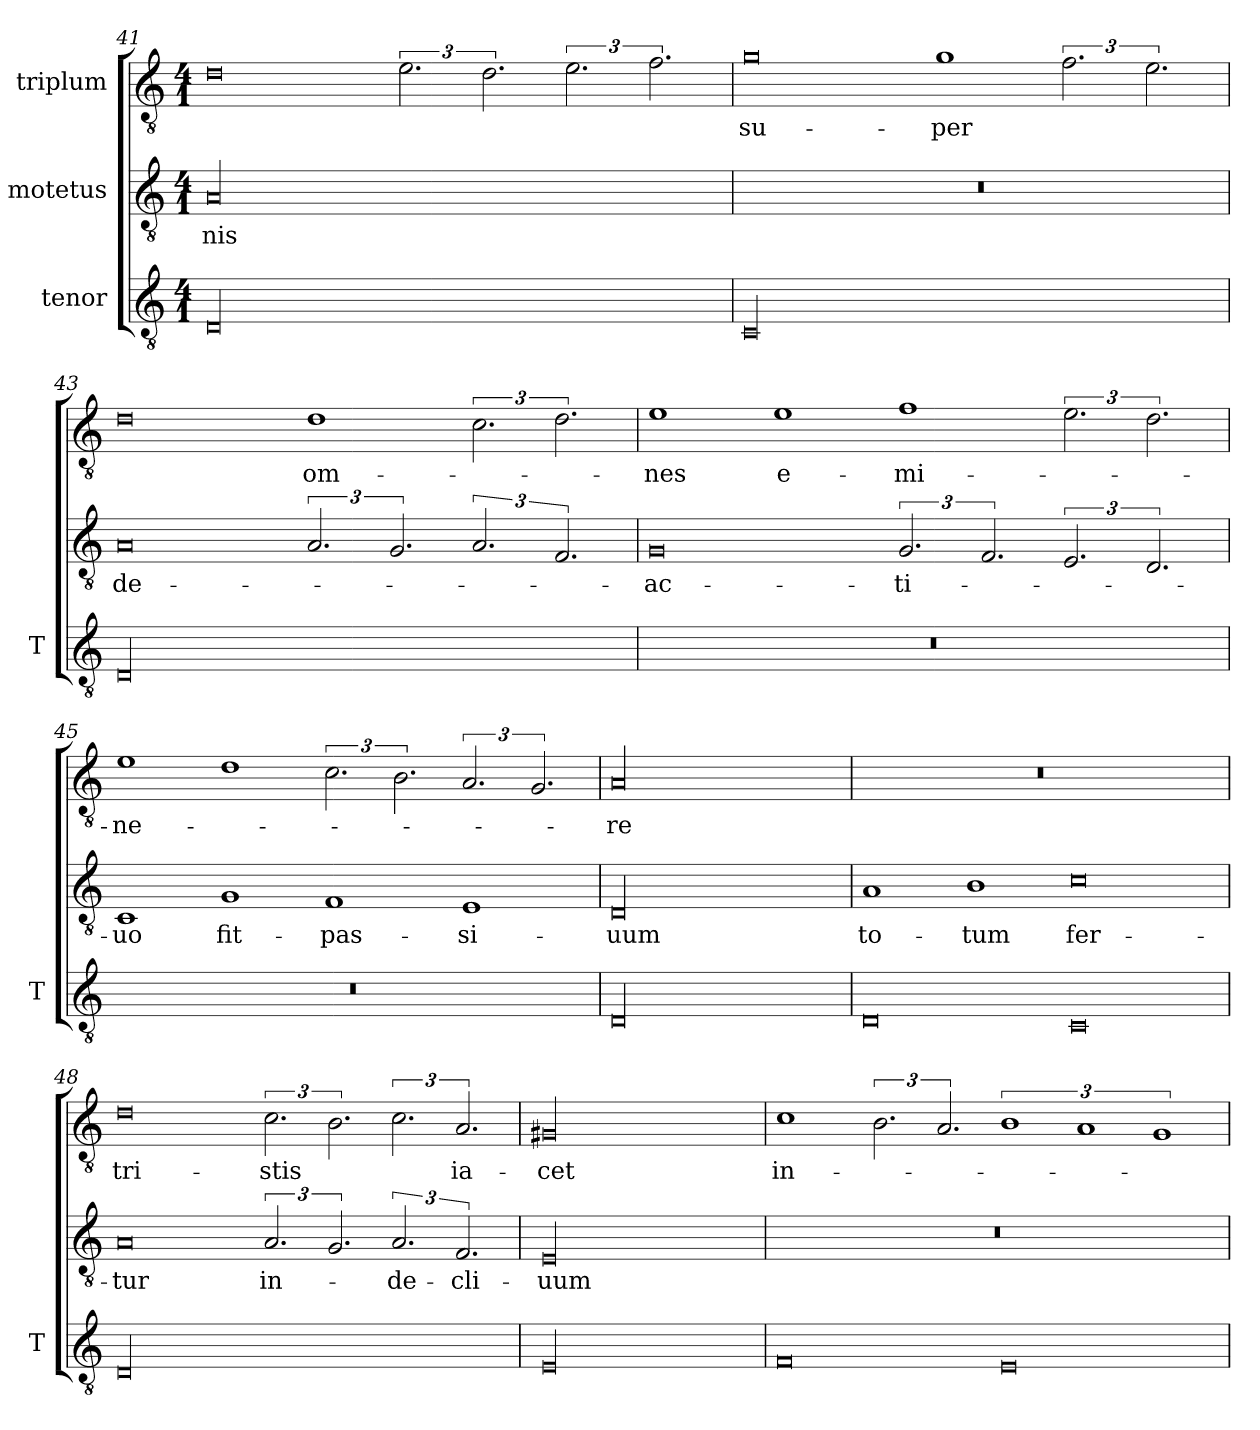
**kern	**kern	**text	**kern	**text
*part3	*part2	*part2	*part1	*part1
*staff3	*staff2	*staff2	*staff1	*staff1
*I"tenor	*I"motetus	*	*I"triplum	*
*I'T	*	*	*	*
*clefGv2	*clefGv2	*	*clefGv2	*
*k[]	*k[]	*	*k[]	*
*C:	*C:	*	*C:	*
*M4/1	*M4/1	*	*M4/1	*
=41	=41	=41	=41	=41
00D/	00A/	-nis	0d\	.
.	.	.	3.e\	.
.	.	.	3.d\	.
.	.	.	3.e\	.
.	.	.	3.f\	.
=42	=42	=42	=42	=42
00C/	00r	.	0g\	su-
.	.	.	1g\	-per
.	.	.	3.f\	.
.	.	.	3.e\	.
=43	=43	=43	=43	=43
00D/	0A/	de-	0d\	.
.	3.A/	.	1d\	om-
.	3.G/	.	.	.
.	3.A/	.	3.c\	.
.	3.F/	.	3.d\	.
=44	=44	=44	=44	=44
00r	0G/	ac-	1e\	-nes
.	.	.	1e\	e-
.	3.G/	-ti-	1f\	-mi-
.	3.F/	.	.	.
.	3.E/	.	3.e\	.
.	3.D/	.	3.d\	.
=45	=45	=45	=45	=45
00r	1C/	-uo	1e\	-ne-
.	1G/	fit-	1d\	.
.	1F/	pas-	3.c\	.
.	.	.	3.B\	.
.	1E/	-si-	3.A/	.
.	.	.	3.G/	.
=46	=46	=46	=46	=46
00D/	00D/	-uum	00A/	-re
!!LO:PB:g=z
=47	=47	=47	=47	=47
0D/	1A/	to-	00r	.
.	1B\	-tum	.	.
0C/	0c\	fer-	.	.
=48	=48	=48	=48	=48
00D/	0A/	-tur	0d\	tri-
.	3.A/	in-	3.c\	-stis
.	3.G/	.	3.B\	.
.	3.A/	de-	3.c\	.
.	3.F/	-cli-	3.A/	ia-
=49	=49	=49	=49	=49
00E/	00E/	-uum	00G#X/	-cet
=50	=50	=50	=50	=50
0F/	00r	.	1c\	in-
.	.	.	3.B\	.
.	.	.	3.A/	.
0E/	.	.	3%2B\	.
.	.	.	3%2A/	.
.	.	.	3%2G/	.
=	=	=	=	=
*-	*-	*-	*-	*-
